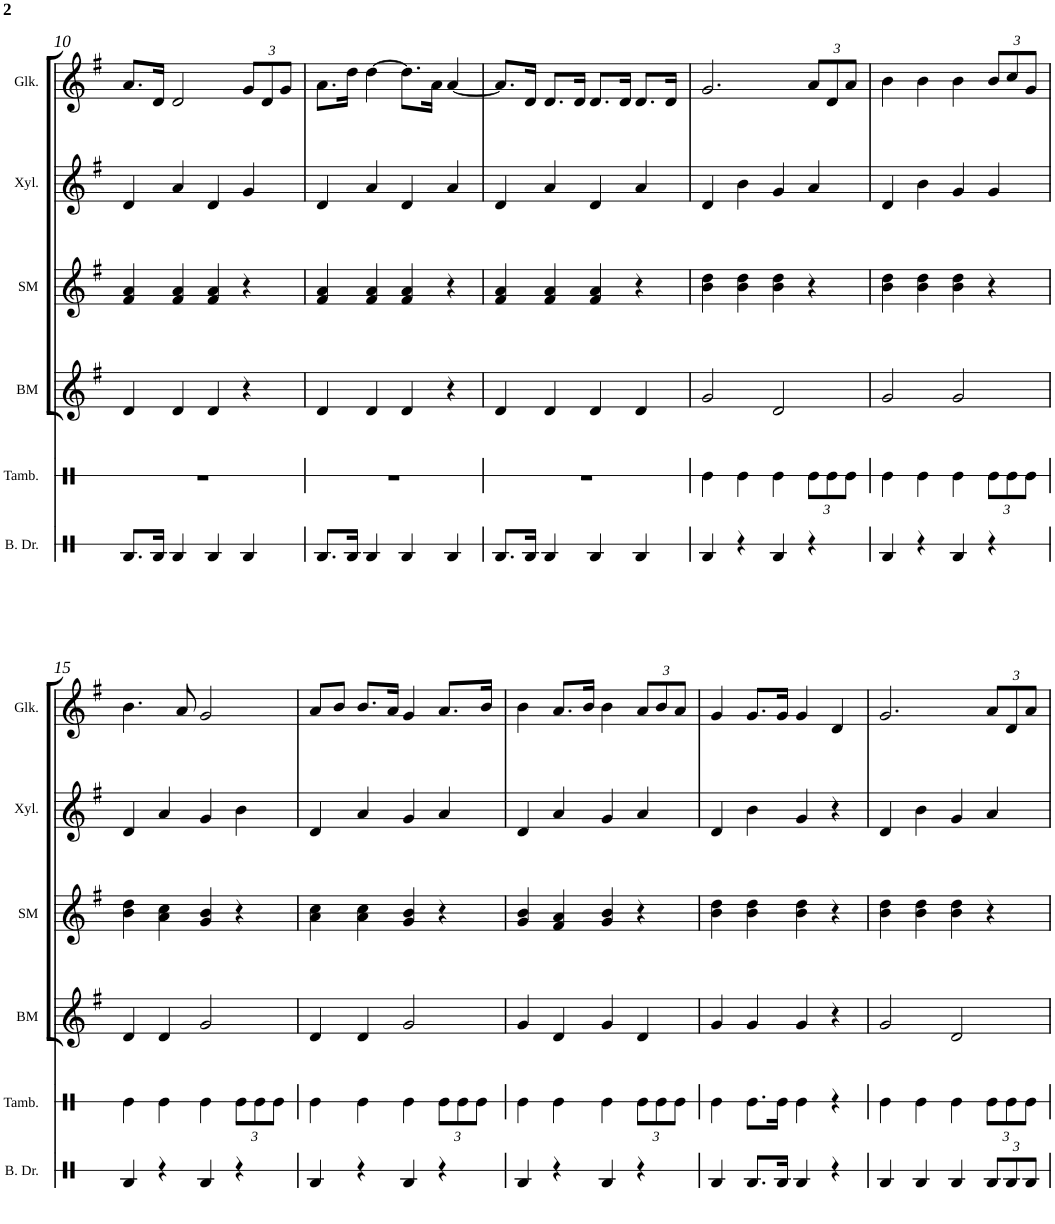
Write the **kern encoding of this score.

**kern	**kern	**kern	**kern	**kern	**kern
*part6	*part5	*part4	*part3	*part2	*part1
*staff6	*staff5	*staff4	*staff3	*staff2	*staff1
*I"Bass Drum	*I"Tambourine	*I"Bass Metallophone	*I"Soprano Metallophone	*I"Xylophone	*I"Glockenspiel
*I'B. Dr.	*I'Tamb.	*I'BM	*I'SM	*I'Xyl.	*I'Glk.
!!LO:PB:g=z
*clefX	*clefX	*clefG2	*clefG2	*clefG2	*clefG2
*	*	*Trd7c12	*Trd-7c-12	*Trd-7c-12	*Trd-14c-24
*k[f#]	*k[f#]	*k[f#]	*k[f#]	*k[f#]	*k[f#]
*G:	*G:	*G:	*G:	*G:	*G:
*M4/4	*M4/4	*M4/4	*M4/4	*M4/4	*M4/4
=10	=10	=10	=10	=10	=10
8.RB/L	1r	4d/	4f#/ 4a/	4d/	8.a/L
16RB/Jk	.	.	.	.	16d/Jk
4RB/	.	4d/	4f#/ 4a/	4a/	2d/
4RB/	.	4d/	4f#/ 4a/	4d/	.
*	*	*	*	*	*Xbrackettup
4RB/	.	4r	4r	4g/	12g/L
.	.	.	.	.	12d/
.	.	.	.	.	12g/J
=11	=11	=11	=11	=11	=11
8.RB/L	1r	4d/	4f#/ 4a/	4d/	8.a\L
16RB/Jk	.	.	.	.	16dd\Jk
4RB/	.	4d/	4f#/ 4a/	4a/	[4dd\
4RB/	.	4d/	4f#/ 4a/	4d/	8.dd\L]
.	.	.	.	.	16a\Jk
4RB/	.	4r	4r	4a/	[4a/
=12	=12	=12	=12	=12	=12
8.RB/L	1r	4d/	4f#/ 4a/	4d/	8.a/L]
16RB/Jk	.	.	.	.	16d/Jk
4RB/	.	4d/	4f#/ 4a/	4a/	8.d/L
.	.	.	.	.	16d/Jk
4RB/	.	4d/	4f#/ 4a/	4d/	8.d/L
.	.	.	.	.	16d/Jk
4RB/	.	4d/	4r	4a/	8.d/L
.	.	.	.	.	16d/Jk
=13	=13	=13	=13	=13	=13
4RB/	4Re\	2g/	4b\ 4dd\	4d/	2.g/
4r	4Re\	.	4b\ 4dd\	4b\	.
4RB/	4Re\	2d/	4b\ 4dd\	4g/	.
*	*Xbrackettup	*	*	*	*
4r	12Re\L	.	4r	4a/	12a/L
.	12Re\	.	.	.	12d/
.	12Re\J	.	.	.	12a/J
=14	=14	=14	=14	=14	=14
4RB/	4Re\	2g/	4b\ 4dd\	4d/	4b\
4r	4Re\	.	4b\ 4dd\	4b\	4b\
4RB/	4Re\	2g/	4b\ 4dd\	4g/	4b\
4r	12Re\L	.	4r	4g/	12b/L
.	12Re\	.	.	.	12cc/
.	12Re\J	.	.	.	12g/J
!!LO:LB:g=z
=15	=15	=15	=15	=15	=15
4RB/	4Re\	4d/	4b\ 4dd\	4d/	4.b\
4r	4Re\	4d/	4a\ 4cc\	4a/	.
.	.	.	.	.	8a/
4RB/	4Re\	2g/	4g/ 4b/	4g/	2g/
4r	12Re\L	.	4r	4b\	.
.	12Re\	.	.	.	.
.	12Re\J	.	.	.	.
=16	=16	=16	=16	=16	=16
4RB/	4Re\	4d/	4a\ 4cc\	4d/	8a/L
.	.	.	.	.	8b/J
4r	4Re\	4d/	4a\ 4cc\	4a/	8.b/L
.	.	.	.	.	16a/Jk
4RB/	4Re\	2g/	4g/ 4b/	4g/	4g/
4r	12Re\L	.	4r	4a/	8.a/L
.	12Re\	.	.	.	.
.	12Re\J	.	.	.	.
.	.	.	.	.	16b/Jk
=17	=17	=17	=17	=17	=17
4RB/	4Re\	4g/	4g/ 4b/	4d/	4b\
4r	4Re\	4d/	4f#/ 4a/	4a/	8.a/L
.	.	.	.	.	16b/Jk
4RB/	4Re\	4g/	4g/ 4b/	4g/	4b\
4r	12Re\L	4d/	4r	4a/	12a/L
.	12Re\	.	.	.	12b/
.	12Re\J	.	.	.	12a/J
=18	=18	=18	=18	=18	=18
4RB/	4Re\	4g/	4b\ 4dd\	4d/	4g/
8.RB/L	8.Re\L	4g/	4b\ 4dd\	4b\	8.g/L
16RB/Jk	16Re\Jk	.	.	.	16g/Jk
4RB/	4Re\	4g/	4b\ 4dd\	4g/	4g/
4r	4r	4r	4r	4r	4d/
=19	=19	=19	=19	=19	=19
4RB/	4Re\	2g/	4b\ 4dd\	4d/	2.g/
4RB/	4Re\	.	4b\ 4dd\	4b\	.
4RB/	4Re\	2d/	4b\ 4dd\	4g/	.
*Xbrackettup	*	*	*	*	*
12RB/L	12Re\L	.	4r	4a/	12a/L
12RB/	12Re\	.	.	.	12d/
12RB/J	12Re\J	.	.	.	12a/J
=	=	=	=	=	=
*-	*-	*-	*-	*-	*-
